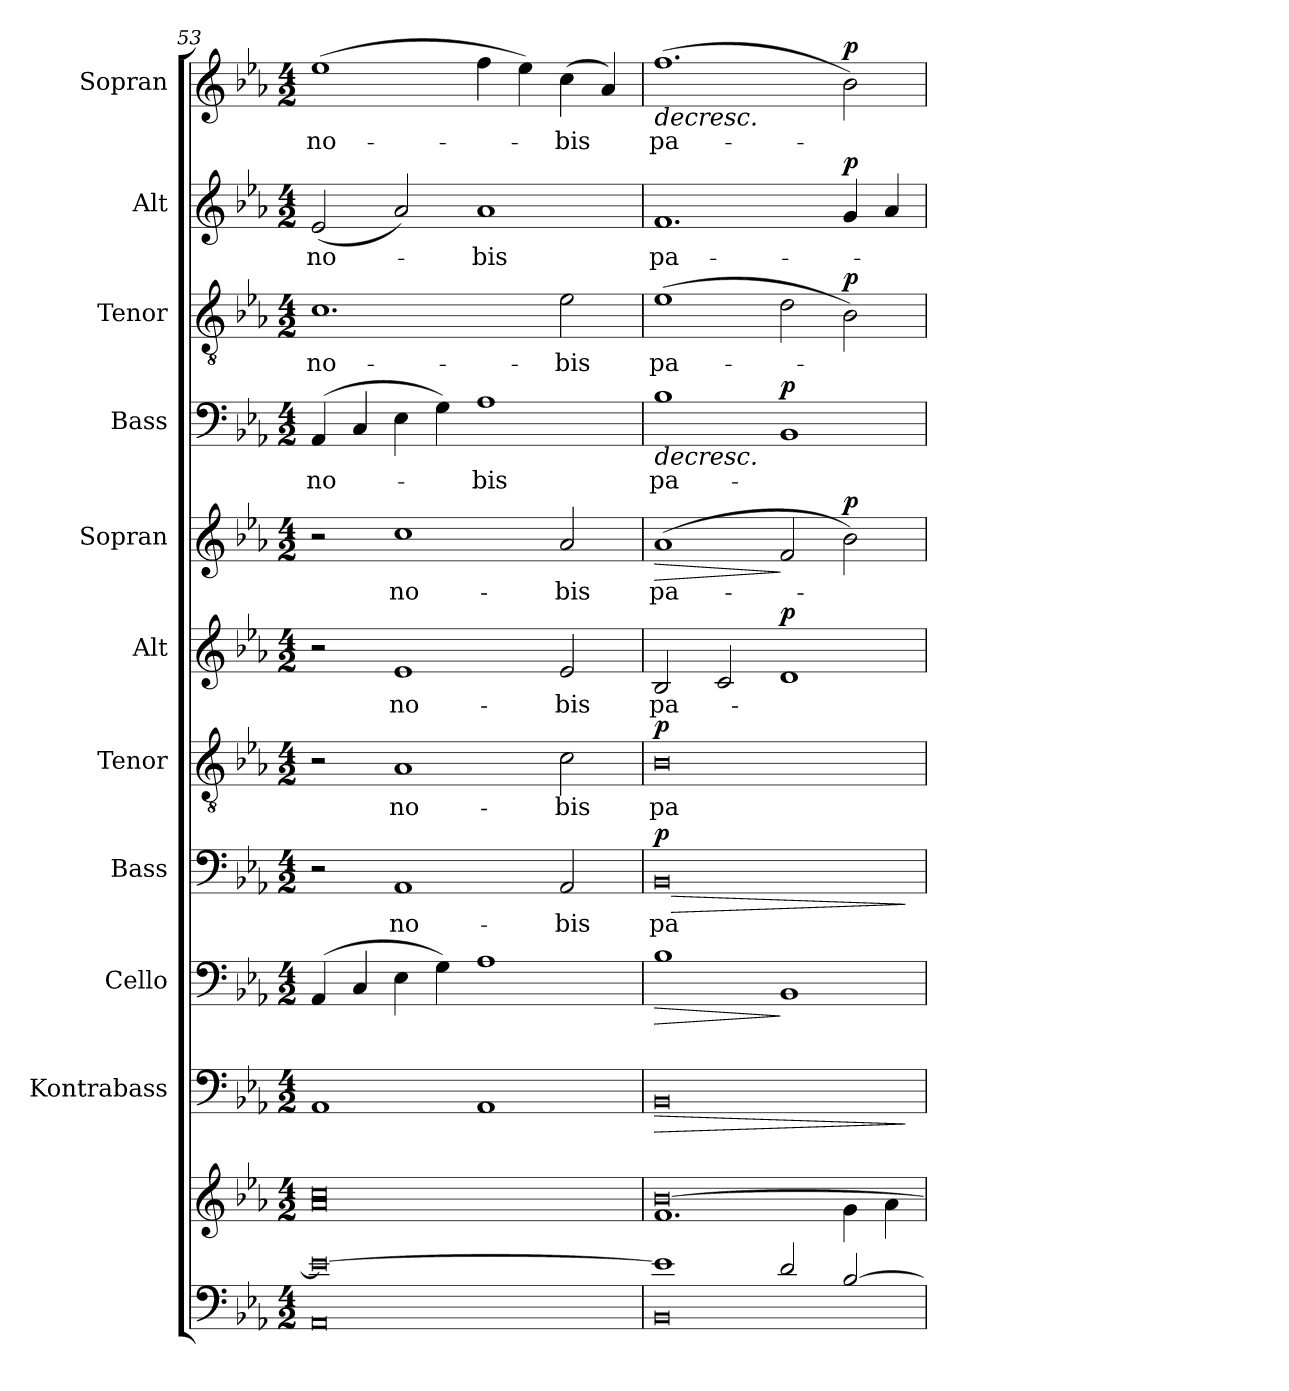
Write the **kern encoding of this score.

**kern	**kern	**kern	**dynam	**kern	**dynam	**kern	**text	**dynam	**kern	**text	**dynam	**kern	**text	**dynam	**kern	**text	**dynam	**kern	**text	**dynam	**kern	**text	**dynam	**kern	**text	**dynam	**kern	**text	**dynam
*part11	*part11	*part10	*part10	*part9	*part9	*part8	*part8	*part8	*part7	*part7	*part7	*part6	*part6	*part6	*part5	*part5	*part5	*part4	*part4	*part4	*part3	*part3	*part3	*part2	*part2	*part2	*part1	*part1	*part1
*staff12	*staff11	*staff10	*staff10	*staff9	*staff9	*staff8	*staff8	*staff8	*staff7	*staff7	*staff7	*staff6	*staff6	*staff6	*staff5	*staff5	*staff5	*staff4	*staff4	*staff4	*staff3	*staff3	*staff3	*staff2	*staff2	*staff2	*staff1	*staff1	*staff1
*	*	*I"Kontrabass	*	*I"Cello	*	*I"Bass	*	*	*I"Tenor	*	*	*I"Alt	*	*	*I"Sopran	*	*	*I"Bass	*	*	*I"Tenor	*	*	*I"Alt	*	*	*I"Sopran	*	*
*	*	*I'Kb.	*	*	*	*I'B.	*	*	*I'T.	*	*	*I'A.	*	*	*I'S.	*	*	*I'B.	*	*	*I'T.	*	*	*I'A.	*	*	*I'S.	*	*
*clefF4	*clefG2	*clefF4	*	*clefF4	*	*clefF4	*	*	*clefGv2	*	*	*clefG2	*	*	*clefG2	*	*	*clefF4	*	*	*clefGv2	*	*	*clefG2	*	*	*clefG2	*	*
*	*	*ITrd7c12	*	*	*	*	*	*	*	*	*	*	*	*	*	*	*	*	*	*	*	*	*	*	*	*	*	*	*
*k[b-e-a-]	*k[b-e-a-]	*k[b-e-a-]	*	*k[b-e-a-]	*	*k[b-e-a-]	*	*	*k[b-e-a-]	*	*	*k[b-e-a-]	*	*	*k[b-e-a-]	*	*	*k[b-e-a-]	*	*	*k[b-e-a-]	*	*	*k[b-e-a-]	*	*	*k[b-e-a-]	*	*
*E-:	*E-:	*E-:	*	*E-:	*	*E-:	*	*	*E-:	*	*	*E-:	*	*	*E-:	*	*	*E-:	*	*	*E-:	*	*	*E-:	*	*	*E-:	*	*
*M4/2	*M4/2	*M4/2	*	*M4/2	*	*M4/2	*	*	*M4/2	*	*	*M4/2	*	*	*M4/2	*	*	*M4/2	*	*	*M4/2	*	*	*M4/2	*	*	*M4/2	*	*
=53	=53	=53	=53	=53	=53	=53	=53	=53	=53	=53	=53	=53	=53	=53	=53	=53	=53	=53	=53	=53	=53	=53	=53	=53	=53	=53	=53	=53	=53
*^	*^	*	*	*	*	*	*	*	*	*	*	*	*	*	*	*	*	*	*	*	*	*	*	*	*	*	*	*	*
!	!	!	!	!	!	!	!	!	!	!	!	!	!	!	!	!	!	!	!	!	!LO:LY:b	!	!	!LO:LY:b	!	!	!LO:LY:b	!	!	!LO:LY:b	!
0e-_	0AA-	0cc	0a-	1AAA-	.	(4AA-/	.	2r	.	.	2r	.	.	2r	.	.	2r	.	.	(4AA-/	no-	.	1.c	no-	.	(<2e-/	no-	.	(>1ee-	no-	.
.	.	.	.	.	.	4C/	.	.	.	.	.	.	.	.	.	.	.	.	.	4C/	.	.	.	.	.	.	.	.	.	.	.
!	!	!	!	!	!	!	!	!	!LO:LY:b	!	!	!LO:LY:b	!	!	!LO:LY:b	!	!	!LO:LY:b	!	!	!	!	!	!	!	!	!	!	!	!	!
.	.	.	.	.	.	4E-\	.	1AA-	no-	.	1A-	no-	.	1e-	no-	.	1cc	no-	.	4E-\	.	.	.	.	.	2a-/)	.	.	.	.	.
.	.	.	.	.	.	4G\)	.	.	.	.	.	.	.	.	.	.	.	.	.	4G\)	.	.	.	.	.	.	.	.	.	.	.
!	!	!	!	!	!	!	!	!	!	!	!	!	!	!	!	!	!	!	!	!	!LO:LY:b	!	!	!	!	!	!LO:LY:b	!	!	!	!
.	.	.	.	1AAA-	.	1A-	.	.	.	.	.	.	.	.	.	.	.	.	.	1A-	-bis	.	.	.	.	1a-	-bis	.	4ff\	.	.
.	.	.	.	.	.	.	.	.	.	.	.	.	.	.	.	.	.	.	.	.	.	.	.	.	.	.	.	.	4ee-\)	.	.
!	!	!	!	!	!	!	!	!	!LO:LY:b	!	!	!LO:LY:b	!	!	!LO:LY:b	!	!	!LO:LY:b	!	!	!	!	!	!LO:LY:b	!	!	!	!	!	!LO:LY:b	!
.	.	.	.	.	.	.	.	2AA-/	-bis	.	2c\	-bis	.	2e-/	-bis	.	2a-/	-bis	.	.	.	.	2e-\	-bis	.	.	.	.	(>4cc\	-bis	.
.	.	.	.	.	.	.	.	.	.	.	.	.	.	.	.	.	.	.	.	.	.	.	.	.	.	.	.	.	4a-/)	.	.
=54	=54	=54	=54	=54	=54	=54	=54	=54	=54	=54	=54	=54	=54	=54	=54	=54	=54	=54	=54	=54	=54	=54	=54	=54	=54	=54	=54	=54	=54	=54	=54
!	!	!	!	!	!LO:HP:b	!	!LO:HP:b	!	!LO:LY:b	!LO:HP:b	!	!LO:LY:b	!	!	!LO:LY:b	!	!	!LO:LY:b	!LO:HP:b	!	!LO:LY:b	!LO:HP:b	!	!LO:LY:b	!	!	!LO:LY:b	!	!	!LO:LY:b	!LO:HP:b
!	!	!	!	!	!	!	!	!	!	!LO:DY:n=1:a	!	!	!LO:DY:a	!	!	!	!	!	!	!	!	!	!	!	!	!	!	!	!	!	!
1e-]	0BB-	[>0b-	1.f	0BBB-	>	1B-	>	0BB-	pa-	> p	0B-	pa-	p	2B-/	pa-	.	(>1a-	pa-	>	1B-	pa-	>	(>1e-	pa-	.	1.f	pa-	.	(>1.ff	pa-	>
.	.	.	.	.	.	.	.	.	.	.	.	.	.	2c/	.	.	.	.	.	.	.	.	.	.	.	.	.	.	.	.	.
!	!	!	!	!	!	!	!	!	!	!	!	!	!	!	!	!LO:DY:a	!	!	!	!	!	!LO:DY:a	!	!	!	!	!	!	!	!	!
2d/	.	.	.	.	.	1BB-	]	.	.	.	.	.	.	1d	.	p	2f/	.	]	1BB-	.	p	2d\	.	.	.	.	.	.	.	.
!	!	!	!	!	!	!	!	!	!	!	!	!	!	!	!	!	!	!	!LO:DY:a	!	!	!	!	!	!LO:DY:a	!	!	!LO:DY:a	!	!	!LO:DY:a
[>2B-/	.	.	4g\	.	.	.	.	.	.	.	.	.	.	.	.	.	2b-\)	.	p	.	.	.	2B-\)	.	p	4g/	.	p	2b-\)	.	p
.	.	.	4a-\	.	.	.	.	.	.	.	.	.	.	.	.	.	.	.	.	.	.	.	.	.	.	4a-/	.	.	.	.	.
*v	*v	*	*	*	*	*	*	*	*	*	*	*	*	*	*	*	*	*	*	*	*	*	*	*	*	*	*	*	*	*	*
*	*v	*v	*	*	*	*	*	*	*	*	*	*	*	*	*	*	*	*	*	*	*	*	*	*	*	*	*	*	*	*
.	.	.	]	.	.	.	.	]	.	.	.	.	.	.	.	.	.	.	.	]	.	.	.	.	.	.	.	.	]
=	=	=	=	=	=	=	=	=	=	=	=	=	=	=	=	=	=	=	=	=	=	=	=	=	=	=	=	=	=
*-	*-	*-	*-	*-	*-	*-	*-	*-	*-	*-	*-	*-	*-	*-	*-	*-	*-	*-	*-	*-	*-	*-	*-	*-	*-	*-	*-	*-	*-
